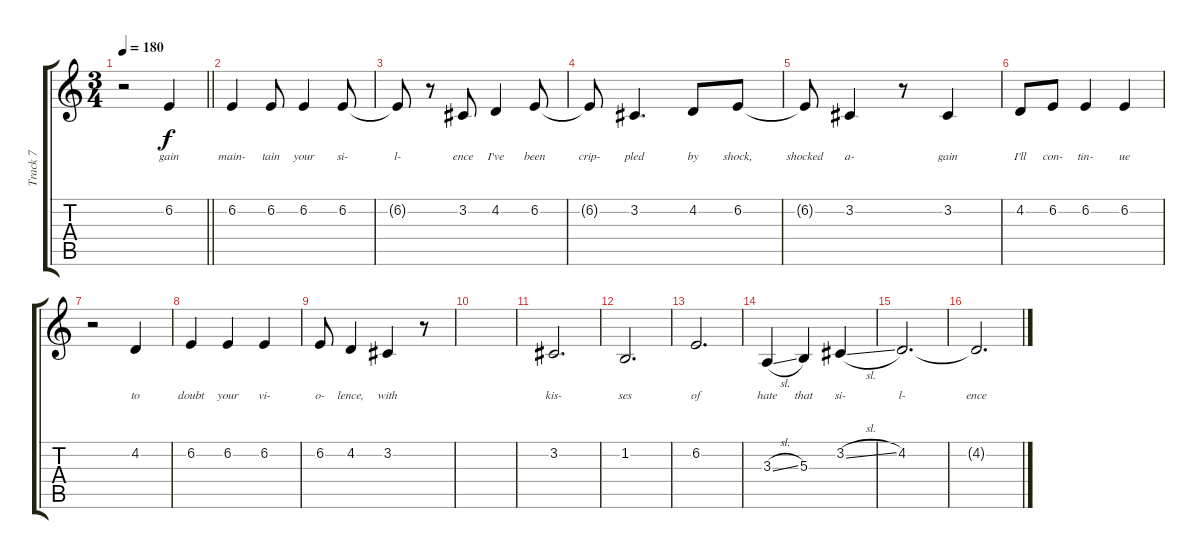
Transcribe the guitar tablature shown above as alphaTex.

\track ("Track 7" "Track 7") {instrument tenorsax}
\staff {score tabs}
\tuning (Eb4 Bb3 Gb3 Db3 Ab2 Eb2) {hide}
\ts (3 4)
\tempo 180
\clef g2
\barLineRight lightlight
\ks c
r.2{dy f} 6.2.4{lyrics (0 "gain") lyrics (1 "") lyrics (2 "") lyrics (3 "") lyrics (4 "")} |
6.2.4{lyrics (0 "main-") lyrics (1 "") lyrics (2 "") lyrics (3 "") lyrics (4 "")} 6.2.8{lyrics (0 "tain") lyrics (1 "") lyrics (2 "") lyrics (3 "") lyrics (4 "")} 6.2.4{lyrics (0 "your") lyrics (1 "") lyrics (2 "") lyrics (3 "") lyrics (4 "")} 6.2.8{lyrics (0 "si-") lyrics (1 "") lyrics (2 "") lyrics (3 "") lyrics (4 "")} |
6.2{t}.8{lyrics (0 "l-") lyrics (1 "") lyrics (2 "") lyrics (3 "") lyrics (4 "")} r.8 3.2.8{lyrics (0 "ence") lyrics (1 "") lyrics (2 "") lyrics (3 "") lyrics (4 "")} 4.2.4{lyrics (0 "I've") lyrics (1 "") lyrics (2 "") lyrics (3 "") lyrics (4 "")} 6.2.8{lyrics (0 "been") lyrics (1 "") lyrics (2 "") lyrics (3 "") lyrics (4 "")} |
6.2{t}.8{lyrics (0 "crip-") lyrics (1 "") lyrics (2 "") lyrics (3 "") lyrics (4 "")} 3.2.4{d lyrics (0 "pled") lyrics (1 "") lyrics (2 "") lyrics (3 "") lyrics (4 "")} 4.2.8{lyrics (0 "by") lyrics (1 "") lyrics (2 "") lyrics (3 "") lyrics (4 "")} 6.2.8{lyrics (0 "shock,") lyrics (1 "") lyrics (2 "") lyrics (3 "") lyrics (4 "")} |
6.2{t}.8{lyrics (0 "shocked") lyrics (1 "") lyrics (2 "") lyrics (3 "") lyrics (4 "")} 3.2.4{lyrics (0 "a-") lyrics (1 "") lyrics (2 "") lyrics (3 "") lyrics (4 "")} r.8 3.2.4{lyrics (0 "gain") lyrics (1 "") lyrics (2 "") lyrics (3 "") lyrics (4 "")} |
4.2.8{lyrics (0 "I'll") lyrics (1 "") lyrics (2 "") lyrics (3 "") lyrics (4 "")} 6.2.8{lyrics (0 "con-") lyrics (1 "") lyrics (2 "") lyrics (3 "") lyrics (4 "")} 6.2.4{lyrics (0 "tin-") lyrics (1 "") lyrics (2 "") lyrics (3 "") lyrics (4 "")} 6.2.4{lyrics (0 "ue") lyrics (1 "") lyrics (2 "") lyrics (3 "") lyrics (4 "")} |
r.2 4.2.4{lyrics (0 "to") lyrics (1 "") lyrics (2 "") lyrics (3 "") lyrics (4 "")} |
6.2.4{lyrics (0 "doubt") lyrics (1 "") lyrics (2 "") lyrics (3 "") lyrics (4 "")} 6.2.4{lyrics (0 "your") lyrics (1 "") lyrics (2 "") lyrics (3 "") lyrics (4 "")} 6.2.4{lyrics (0 "vi-") lyrics (1 "") lyrics (2 "") lyrics (3 "") lyrics (4 "")} |
6.2.8{lyrics (0 "o-") lyrics (1 "") lyrics (2 "") lyrics (3 "") lyrics (4 "")} 4.2.4{lyrics (0 "lence,") lyrics (1 "") lyrics (2 "") lyrics (3 "") lyrics (4 "")} 3.2.4{lyrics (0 "with") lyrics (1 "") lyrics (2 "") lyrics (3 "") lyrics (4 "")} r.8 |
|
3.2.2{d lyrics (0 "kis-") lyrics (1 "") lyrics (2 "") lyrics (3 "") lyrics (4 "")} |
1.2.2{d lyrics (0 "ses") lyrics (1 "") lyrics (2 "") lyrics (3 "") lyrics (4 "")} |
6.2.2{d lyrics (0 "of") lyrics (1 "") lyrics (2 "") lyrics (3 "") lyrics (4 "")} |
3.3{sl}.4{lyrics (0 "hate") lyrics (1 "") lyrics (2 "") lyrics (3 "") lyrics (4 "")} 5.3.4{lyrics (0 "that") lyrics (1 "") lyrics (2 "") lyrics (3 "") lyrics (4 "")} 3.2{sl}.4{lyrics (0 "si-") lyrics (1 "") lyrics (2 "") lyrics (3 "") lyrics (4 "")} |
4.2.2{d lyrics (0 "l-") lyrics (1 "") lyrics (2 "") lyrics (3 "") lyrics (4 "")} |
4.2{t}.2{d lyrics (0 "ence") lyrics (1 "") lyrics (2 "") lyrics (3 "") lyrics (4 "")}
